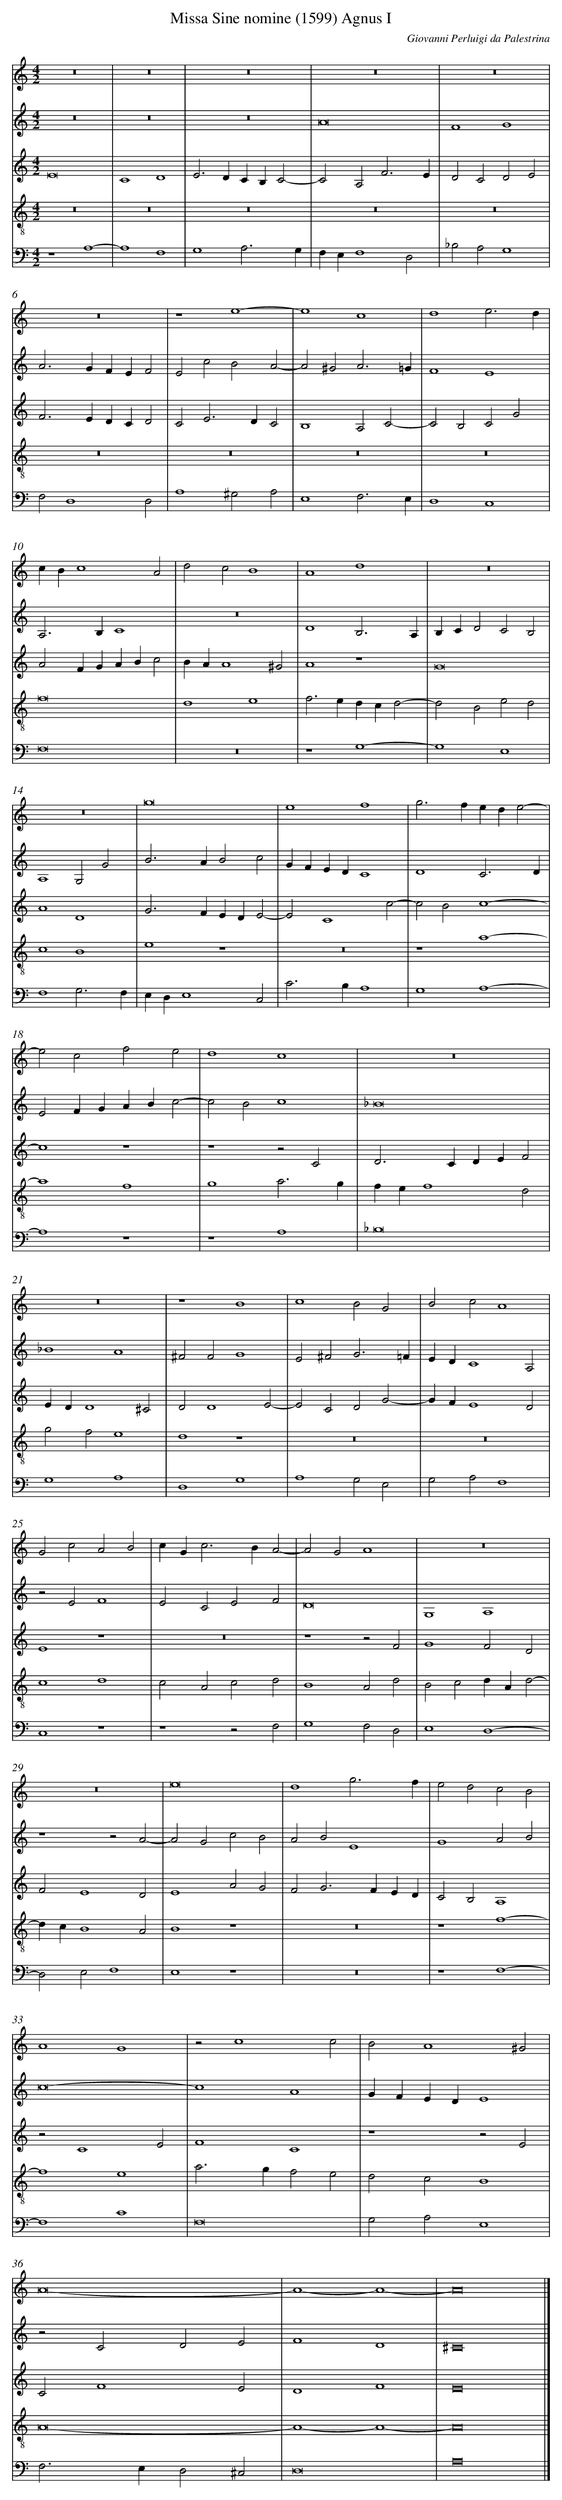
X:1
T: Missa Sine nomine (1599) Agnus I
C: Giovanni Perluigi da Palestrina
L: 1/4
M: 4/2
V: 1 clef=treble
V: 2 clef=treble
V: 3 clef=treble
V: 4 clef=treble-8
V: 5 clef=bass
K: C
[V:1] z8 |
[V:2] z8 |
[V:3] E8 |
[V:4] z8 |
[V:5] z4A,4- |
[V:1] z8 |
[V:2] z8 |
[V:3] C4D4 |
[V:4] z8 |
[V:5] A,4F,4 |
[V:1] z8 |
[V:2] z8 |
[V:3] E2>D2CB,C2- |
[V:4] z8 |
[V:5] G,4A,3G, |
[V:1] z8 |
[V:2] A8 |
[V:3] C2A,2F3E |
[V:4] z8 |
[V:5] F,E,F,4D,2 |
[V:1] z8 |
[V:2] F4G4 |
[V:3] D2C2D2E2 |
[V:4] z8 |
[V:5] _B,2A,2G,4 |
[V:1] z8 |
[V:2] A2>G2FEF2 |
[V:3] F2>E2DCD2 |
[V:4] z8 |
[V:5] F,2D,4D,2 |
[V:1] z4e4- |
[V:2] E2c2B2A2- |
[V:3] C2E2>D2C2 |
[V:4] z8 |
[V:5] A,4^G,2A,2 |
[V:1] e4c4 |
[V:2] A2^G2A3=G |
[V:3] B,4A,2C2- |
[V:4] z8 |
[V:5] E,4F,3E, |
[V:1] d4e3d |
[V:2] F4E4 |
[V:3] C2B,2C2G2 |
[V:4] z8 |
[V:5] D,4C,4 |
[V:1] cBc4A2 |
[V:2] A,2>B,2C4 |
[V:3] A2FGABc2 |
[V:4] f8 |
[V:5] F,8 |
[V:1] d2c2B4 |
[V:2] z8 |
[V:3] BAA4^G2 |
[V:4] d4e4 |
[V:5] z8 |
[V:1] A4d4 |
[V:2] D4B,3A, |
[V:3] A4z4 |
[V:4] f2>e2dcd2- |
[V:5] z4G,4- |
[V:1] z8 |
[V:2] B,CD2C2B,2 |
[V:3] G8 |
[V:4] d2B2e2d2 |
[V:5] G,4E,4 |
[V:1] z8 |
[V:2] A,4G,2G2 |
[V:3] A4D4 |
[V:4] c4B4 |
[V:5] F,4G,3F, |
[V:1] g8 |
[V:2] B2>A2B2c2 |
[V:3] G2>F2EDE2- |
[V:4] e4z4 |
[V:5] E,D,E,4C,2 |
[V:1] e4f4 |
[V:2] GFEDC4 |
[V:3] E2C4c2- |
[V:4] z8 |
[V:5] C2>B,2A,4 |
[V:1] g2>f2ede2- |
[V:2] D4C3D |
[V:3] c2B2c4- |
[V:4] z4a4- |
[V:5] G,4A,4- |
[V:1] e2c2f2e2 |
[V:2] E2FGABc2- |
[V:3] c4z4 |
[V:4] a4f4 |
[V:5] A,4z4 |
[V:1] d4c4 |
[V:2] c2B2c4 |
[V:3] z4z2C2 |
[V:4] g4a3g |
[V:5] z4A,4 |
[V:1] z8 |
[V:2] _B8 |
[V:3] D2>C2DEF2 |
[V:4] fef4d2 |
[V:5] _B,8 |
[V:1] z8 |
[V:2] _B4A4 |
[V:3] EDD4^C2 |
[V:4] g2f2e4 |
[V:5] G,4A,4 |
[V:1] z4B4 |
[V:2] ^F2F2G4 |
[V:3] D2D4E2- |
[V:4] d4z4 |
[V:5] D,4G,4 |
[V:1] c4B2G2 |
[V:2] E2^F2G3=F |
[V:3] E2C2D2G2- |
[V:4] z8 |
[V:5] A,4G,2E,2 |
[V:1] B2c2A4 |
[V:2] EDC4A,2 |
[V:3] GFE4D2 |
[V:4] z8 |
[V:5] G,2A,2F,4 |
[V:1] G2c2A2B2 |
[V:2] z2E2F4 |
[V:3] E4z4 |
[V:4] c4d4 |
[V:5] C,4z4 |
[V:1] cG2<c2BA2- |
[V:2] E2C2E2F2 |
[V:3] z8 |
[V:4] c2A2c2d2 |
[V:5] z4z2F,2 |
[V:1] A2G2A4 |
[V:2] D8 |
[V:3] z4z2F2 |
[V:4] B4A2d2 |
[V:5] G,4F,2D,2 |
[V:1] z8 |
[V:2] G,4A,4 |
[V:3] G4F2D2 |
[V:4] B2c2dAd2- |
[V:5] E,4D,4- |
[V:1] z8 |
[V:2] z4z2A2- |
[V:3] F2E4D2 |
[V:4] dcB4A2 |
[V:5] D,2E,2F,4 |
[V:1] e8 |
[V:2] A2G2c2B2 |
[V:3] E4A2G2 |
[V:4] B4z4 |
[V:5] E,4z4 |
[V:1] d4g3f |
[V:2] A2B2E4 |
[V:3] F2G2>F2ED |
[V:4] z8 |
[V:5] z8 |
[V:1] e2d2c2B2 |
[V:2] G4A2B2 |
[V:3] C2B,2A,4 |
[V:4] z4f4- |
[V:5] z4F,4- |
[V:1] A4G4 |
[V:2] c8- |
[V:3] z2C4E2 |
[V:4] f4e4 |
[V:5] F,4C4 |
[V:1] z2c4c2 |
[V:2] c4A4 |
[V:3] F4C4 |
[V:4] a2>g2f2e2 |
[V:5] F,8 |
[V:1] B2A4^G2 |
[V:2] GFEDE4 |
[V:3] z4z2E2 |
[V:4] d2c2B4 |
[V:5] G,2A,2E,4 |
[V:1] A8- |
[V:2] z2C2D2E2 |
[V:3] C2F4E2 |
[V:4] A8- |
[V:5] F,2>E,2D,2^C,2 |
[V:1] A4-A4- |
[V:2] F4D4 |
[V:3] D4F4 |
[V:4] A4-A4- |
[V:5] D,8 |
[V:1] A8 |]
[V:2] ^C8 |]
[V:3] E8 |]
[V:4] A8 |]
[V:5] A,8 |]
